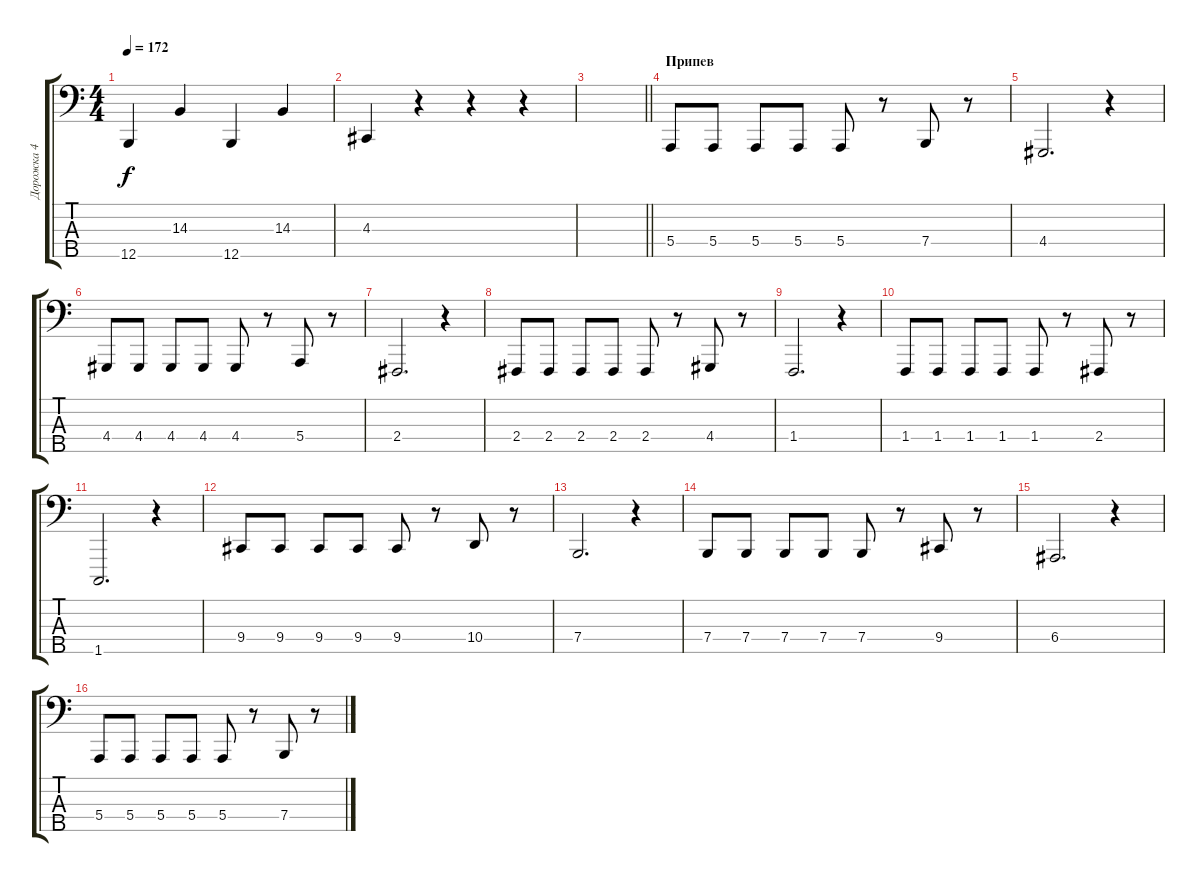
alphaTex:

\track ("Дорожка 4" "Дорожка 4") {instrument lead2sawtooth}
\staff {score tabs}
\tuning (G2 D2 A1 E1 B0) {hide}
\ts (4 4)
\tempo 172
\clef f4
\ks c
12.5.4{dy f} 14.3.4 12.5.4 14.3.4 |
4.3.4 r.4 r.4 r.4 |
\barLineRight lightlight
|
\section ("" "Припев")
5.4.8 5.4.8 5.4.8 5.4.8 5.4.8 r.8 7.4.8 r.8 |
4.4.2{d} r.4 |
4.4.8 4.4.8 4.4.8 4.4.8 4.4.8 r.8 5.4.8 r.8 |
2.4.2{d} r.4 |
2.4.8 2.4.8 2.4.8 2.4.8 2.4.8 r.8 4.4.8 r.8 |
1.4.2{d} r.4 |
1.4.8 1.4.8 1.4.8 1.4.8 1.4.8 r.8 2.4.8 r.8 |
1.5.2{d} r.4 |
9.4.8 9.4.8 9.4.8 9.4.8 9.4.8 r.8 10.4.8 r.8 |
7.4.2{d} r.4 |
7.4.8 7.4.8 7.4.8 7.4.8 7.4.8 r.8 9.4.8 r.8 |
6.4.2{d} r.4 |
5.4.8 5.4.8 5.4.8 5.4.8 5.4.8 r.8 7.4.8 r.8
